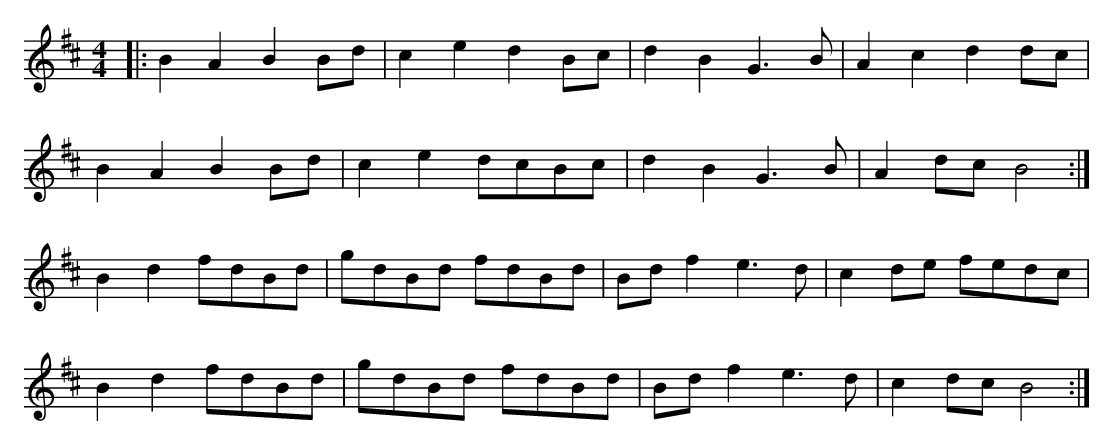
X:1
M:4/4
K:Bmin
|:B2A2 B2Bd|c2e2 d2Bc|d2B2 G3B|A2c2 d2dc|
B2A2 B2Bd|c2e2 dcBc|d2B2 G3B|A2dc B4:|
B2d2 fdBd|gdBd fdBd|Bdf2 e3d|c2de fedc|
B2d2 fdBd|gdBd fdBd|Bdf2 e3d|c2dc B4:|
